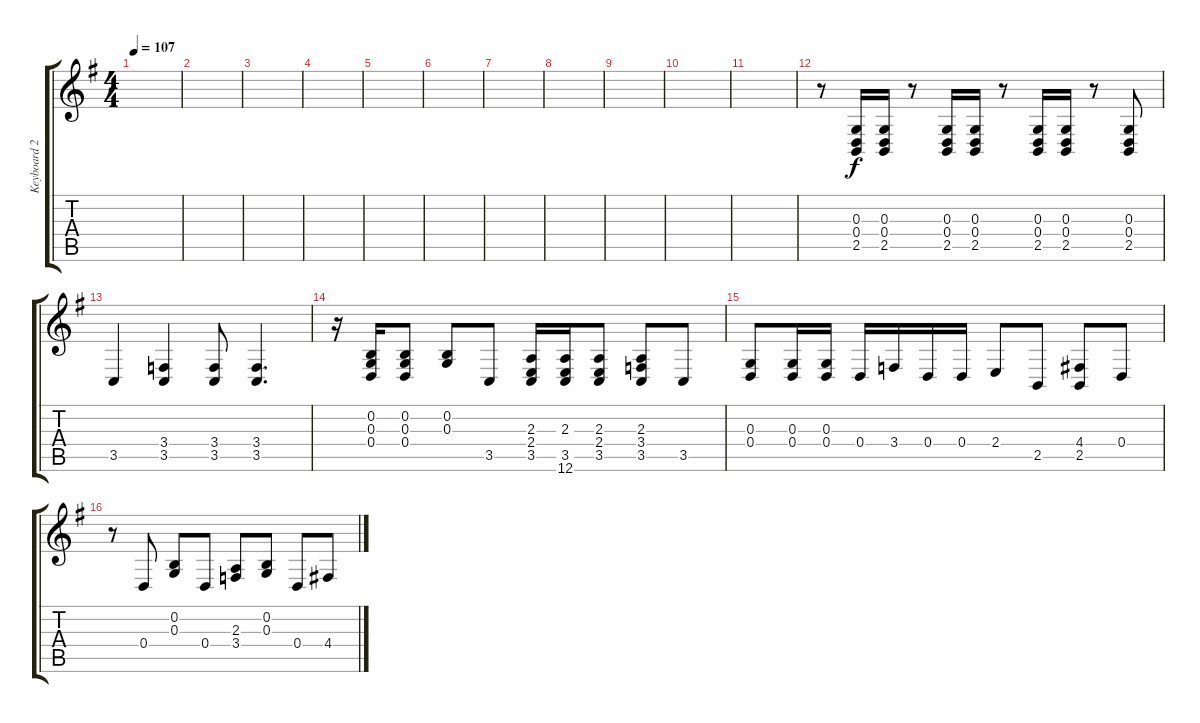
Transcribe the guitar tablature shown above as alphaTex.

\track ("Keyboard 2" "Keyboard 2") {instrument churchorgan}
\staff {score tabs}
\tuning (E4 B3 G3 D3 A2 E2) {hide}
\ts (4 4)
\tempo 107
\clef g2
\ks g
|
|
|
|
|
|
|
|
|
|
|
r.8 (0.3 0.4 2.5).16 (0.3 0.4 2.5).16 r.8 (0.3 0.4 2.5).16 (0.3 0.4 2.5).16 r.8 (0.3 0.4 2.5).16 (0.3 0.4 2.5).16 r.8 (0.3 0.4 2.5).8 |
3.5.4 (3.4 3.5).4 (3.4 3.5).8 (3.4 3.5).4{d} |
r.16 (0.2 0.3 0.4).16 (0.2 0.3 0.4).8 (0.2 0.3).8 3.5.8 (2.3 2.4 3.5).16 (2.3 3.5 12.6).16 (2.3 2.4 3.5).8 (2.3 3.4 3.5).8 3.5.8 |
(0.3 0.4).8 (0.3 0.4).16 (0.3 0.4).16 0.4.16 3.4.16 0.4.16 0.4.16 2.4.8 2.5.8 (4.4 2.5).8 0.4.8 |
r.8 0.4.8 (0.2 0.3).8 0.4.8 (2.3 3.4).8 (0.2 0.3).8 0.4.8 4.4.8
